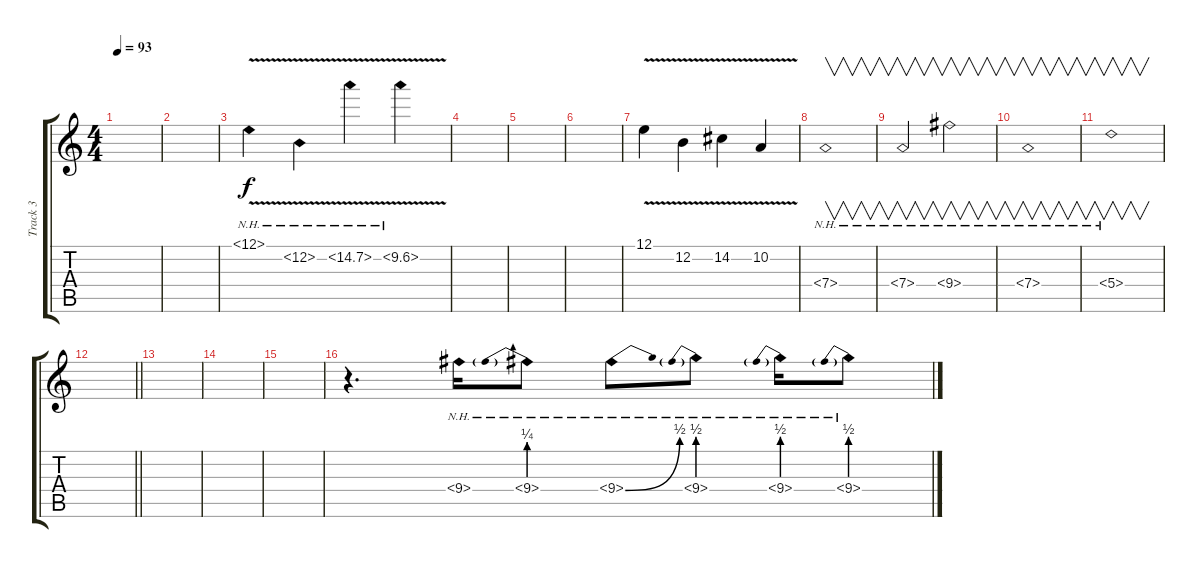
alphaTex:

\track ("Track 3" "Track 3") {instrument violin}
\staff {score tabs}
\tuning (E4 B3 G3 D3 A2 D2) {hide}
\ts (4 4)
\tempo 93
\clef g2
\ks c
|
|
12.1{nh v}.4 12.2{nh v}.4 14.2{nh v}.4 10.2{nh v}.4 |
|
|
|
12.1{v}.4 12.2{v}.4 14.2{v}.4 10.2{v}.4 |
7.4{nh}.1{v} |
7.4{nh}.2{v} 9.4{nh}.2{v} |
7.4{nh}.1{v} |
5.4{nh}.1{v} |
\barLineRight lightlight
|
|
|
|
r.4{d} 9.4{nh}.16 9.4{be (prebend 0 1 60 1) nh}.8 9.4{be (bend 0 0 60 2) nh}.8 9.4{be (prebend 0 2 60 2) nh}.8 9.4{be (prebend 0 2 60 2) nh}.16 9.4{be (prebend 0 2 60 2) nh}.8
